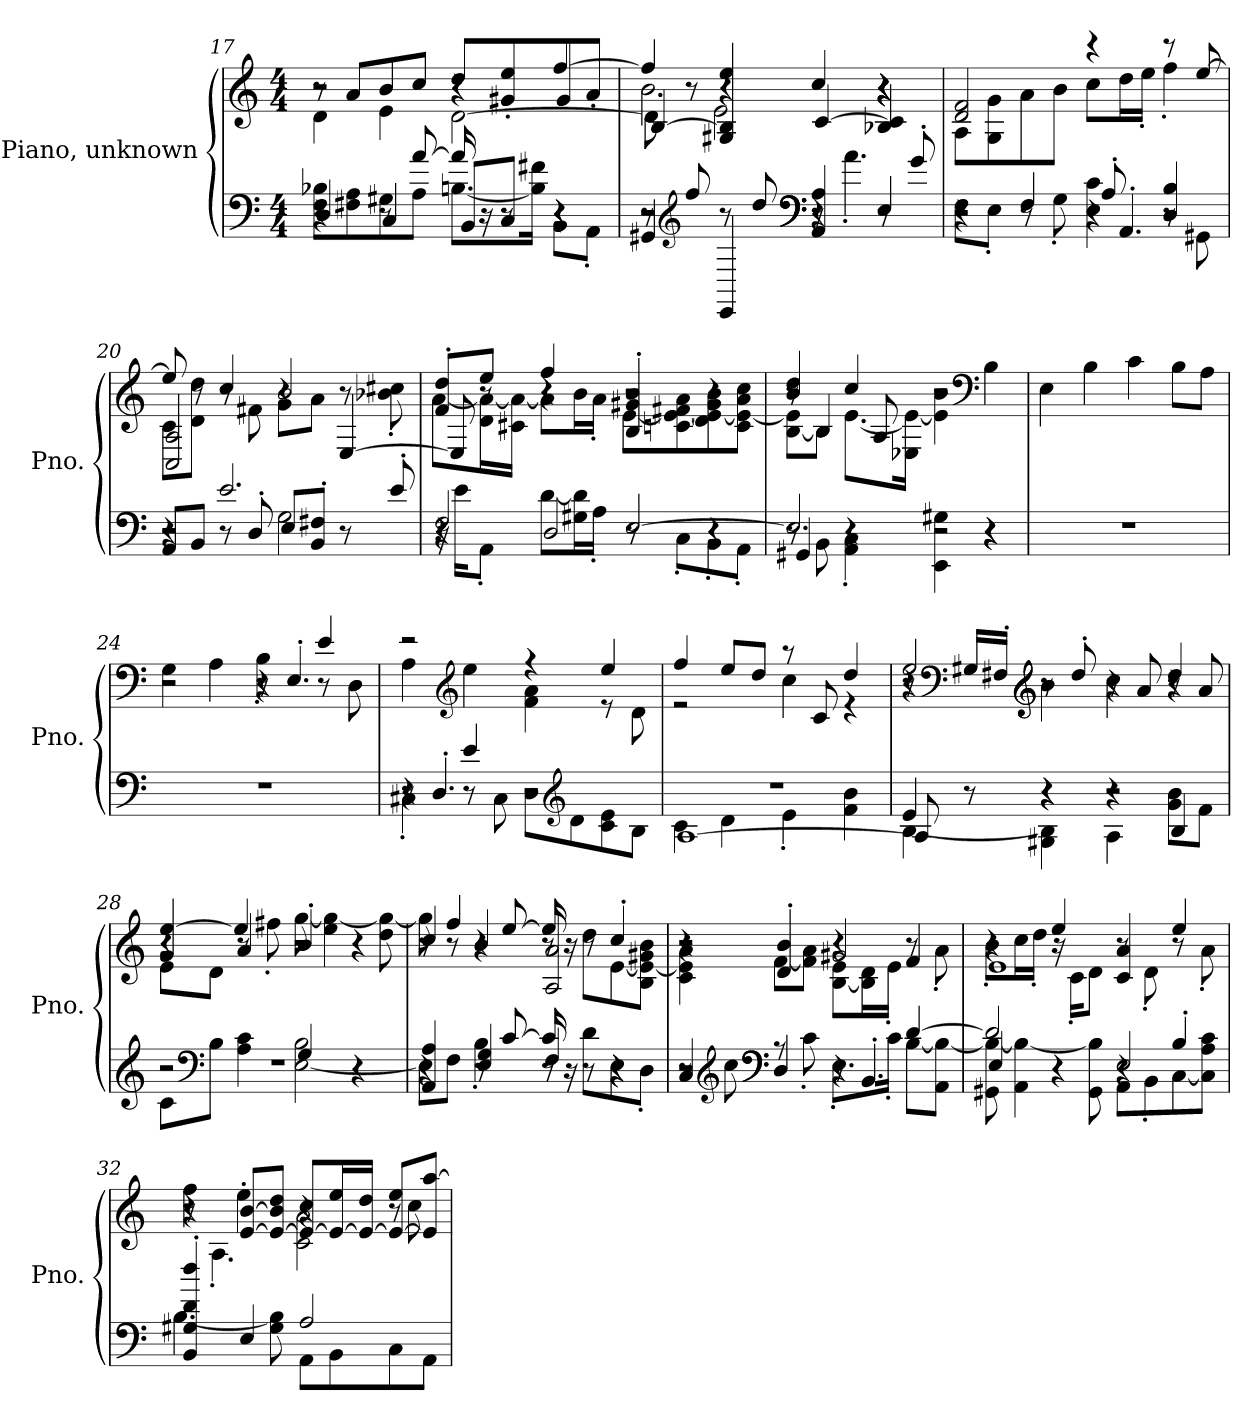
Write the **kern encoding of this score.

**kern	**kern
*part1	*part1
*staff2	*staff1
*I"Piano, unknown	*
*I'Pno.	*
!!LO:LB:g=z
*clefF4	*clefG2
*k[]	*k[]
*M4/4	*M4/4
=17	=17
*^	*^
*	*^	*	*^
4r	8F\ 8B-X\L	4D/	2r	8r	4d\
.	8F#X\ 8A\	.	.	8a/L	.
8r	8G#X\	4C/	.	8b/	4e\
[8a/	8A\J	.	.	8cc/J	.
16a/]	[8.Bn\L	8BB/L	4r	8dd/L	[2d\
16r	.	.	.	.	.
8r	.	8C/J	.	8g#X/' 8ee/'	.
.	16B\] 16f#X\Jk	.	.	.	.
4r	8BB\L	4r	[4ff/	8g#/	.
.	8AA'\J	.	.	8a'/J	.
=18	=18	=18	=18	=18	=18
*	*	*	*	*	*^
8r	2r	4GG#X/	4ff/]	2.b\	[4B/	8d\]
*clefG2	*	*	*	*	*	*
8ff/	.	.	.	.	.	8r
8r	.	4EE/	4r	.	4G#X/ 4B/] 4ee/	2e\
8dd/	.	.	.	.	.	.
*clefF4	*	*	*	*	*	*
4r	8r	4AA/ 4A/	4cc/	.	[4c/	.
.	4.a'\	.	.	.	.	.
8r	.	4E/	4r	4r	4B-X/ 4c/]	4r
8g'/	.	.	.	.	.	.
*	*	*	*	*v	*v	*v
=19	=19	=19	=19	=19
2r	8F\L	4r	2d/ 2f/	8A\L
.	8E'\J	.	.	8G\ 8g\
.	8r	4F/	.	8a\
.	8G'\	.	.	8b\J
4r	4E\ 4c\	8A'/	4r	8cc\L
.	.	4.AA'/	.	16dd\L
.	.	.	.	16ee'\JJ
4D/ 4B/	8r	.	8r	4ff'\
.	8GG#X\	.	[8ee/	.
!!LO:PB:g=z
=20	=20	=20	=20	=20
*	*	*	*	*^
4r	2r	8AA/L	8ee/]	8c\L	2C/ 2A/
.	.	8BB/J	8r	8d\ 8dd\J	.
2.e/	.	8r	4cc/	8r	.
.	.	8D'/	.	8f#X\	.
.	2G\	8E/L	2b/	8g\L	4r
.	.	8BB/' 8F#X/'J	.	8a\J	.
.	.	8r	.	8r	[4E/
.	.	8e'/	.	8b-X\' 8cc#X\'	.
=21	=21	=21	=21	=21	=21
2F/	16r	4r	8f/' 8dd/'L	[8a\L	8E/]
.	16e\KL	.	.	.	.
.	8AA'\J	.	8ee/J	16d\ 16a\_L	8r
.	.	.	.	16c#X\ 16a\_JJ	.
.	[8d\L	2D/	4ff/	8a\L]	4r
.	16G#X\ 16d\]L	.	.	16b\L	.
.	16A'\JJ	.	.	16a'\JJ	.
[2E/	8r	.	4B/' 4g#X/' 4b/'	[8e\L	2r
.	8C'\L	.	.	8cn\ 8e\_ 8f#X\ 8a\	.
.	8BB'\	4r	4r	8d\ 8e\_ 8g#\ 8b\	.
.	8AA'\J	.	.	8c\ 8e\_ 8a\ 8cc\J	.
=22	=22	=22	=22	=22	=22
2.E/]	8r	4GG#X/	4b/ 4dd/	[8B\ 8e\]L	8r
.	8BB\	.	.	8B\J]	4B/
.	4AA\' 4C\'	4r	4cc/	[8.e\L	.
.	.	.	.	.	8A/
.	.	.	.	16E-X\ 16e\_Jk	.
.	4EE\ 4G#X\	2r	2r	4e\] 4b\	2r
*	*	*	*clefF4	*	*
4r	4r	.	.	4B\	.
*v	*v	*v	*	*	*
*	*v	*v	*v
!!LO:LB:g=z
=23	=23
1r	4E\
.	4B\
.	4c\
.	8B\L
.	8A\J
=24	=24
*	*^
*	*	*^
1r	2r	4G\	2r
.	.	4A\	.
.	4r	4B'\	8r
.	.	.	4.E'/
.	4e/	8r	.
.	.	8D\	.
*	*	*v	*v
=25	=25	=25
*^	*	*
*	*^	*	*
4r	4C#X'\	8r	2r	4A\
.	.	4.D'/	.	.
*	*	*	*clefG2	*
4e/	8r	.	.	4ee\
.	8C#\	.	.	.
2r	8D\L	2r	4r	4f\ 4a\
*clefG2	*	*	*	*
.	8d\	.	.	.
.	8c\ 8e\	.	4ee/	8r
.	8B\J	.	.	8d\
=26	=26	=26	=26	=26
1r	4c\	[1A	4ff/	2r
.	4d\	.	8ee/L	.
.	.	.	8dd/J	.
.	4e'\	.	8r	4cc\
.	.	.	8c/	.
.	4f\ 4b\	.	4dd/	4r
!!LO:LB:g=z
=27	=27	=27	=27	=27
*	*	*	*	*^
4e/	[4B\	8A/]	2ee/	4r	8r
*	*	*	*clefF4	*	*
.	.	8r	.	.	16G#X/LL
.	.	.	.	.	16F#X'/JJ
*	*	*	*clefG2	*	*
4r	4G#X\ 4B\]	4r	.	4b\	8r
.	.	.	.	.	8dd'/
2r	4A\	4r	4r	4cc\	8r
.	.	.	.	.	8a/
.	8g\ 8b\L	4B/	4dd/	4r	8r
.	8f\J	.	.	.	8a/
=28	=28	=28	=28	=28	=28
1r	8c\L	2r	4r	8e\L	4g/ [4ee/
*clefF4	*	*	*	*	*
.	8B\J	.	.	8d\J	.
.	4A\ 4c\	.	4a/	8r	4ee/]
.	.	.	.	8ff#X'\	.
.	[2E\ 2B\	4G/	2r	[8gg\	4b'/
.	.	.	.	4ee\ 4gg\_	.
.	.	4r	.	.	4r
.	.	.	.	8dd\ 8gg\_	.
=29	=29	=29	=29	=29	=29
4r	8E\L]	4AA/ 4A/	8r	8gg\]	4cc/
.	8F\J	.	4ff/	8r	.
8r	4B'\	4E/ 4G/	.	4r	4b/
[8c/	.	.	[8ee/	.	.
16c/]	8r	4F/	16ee/]	8r	2A/ 2a/
16r	.	.	16r	.	.
8r	8d\L	.	8r	8dd\L	.
4r	8E\	4r	4cc'/	[8e\	.
.	8D'\J	.	.	8B\ 8e\_ 8g#X\ 8b\J	.
!!LO:LB:g=z	!!	!!
=30	=30	=30	=30	=30	=30
2r	8r	4C/	2r	4c\ 4e\] 4a\	4r
*clefG2	*	*	*	*	*
.	8cc\	.	.	.	.
*clefF4	*	*	*	*	*
.	8r	4D/	.	[8f\L	4d/' 4b/'
.	8c'\	.	.	8f\] 8a\J	.
4r	8.E'\L	8r	4r	[8B\ 8e\L	2g#X/
.	.	4.BB'/	.	16B\] 16d\L	.
.	16c'\Jk	.	.	16e'\JJ	.
[4d/	[8B\L	.	4f/	8r	.
.	8AA\ 8B\_J	.	.	8a'\	.
=31	=31	=31	=31	=31	=31
2d/]	8GG#X\ 8B\_	4E/	4r	8b'\L	1e
.	4AA\ 4B\_	.	.	16cc\L	.
.	.	.	.	16dd'\JJ	.
.	.	4r	4ee/	16r	.
.	.	.	.	16c'\KL	.
.	8GG#\ 8B\]	.	.	8d\J	.
4r	8AA\L	2E/	4c/ 4a/	8r	.
.	8BB'\	.	.	8d'\	.
4B'/	[8C\	.	4ee/	8r	.
.	8C\] 8A\ 8c\J	.	.	8a'\	.
*	*v	*v	*	*	*
=32	=32	=32	=32	=32
4BB/' 4G#X/' 4d/' 4dd/'	[4.B\	4r	8r	4ff\
.	.	.	4.A'\	.
4E/	.	[8e/ [8b/L	.	4ee'\
.	8G#\ 8B\]	8e/_ 8b/] 8dd/J	.	.
2A/	8AA\L	8e/_ 8cc/L	4r	2c\ 2a\
.	8BB\	16e/_ 16ee/L	.	.
.	.	16e/_ 16dd/JJ	.	.
.	8C\	8e/_ 8ee/L	8r	.
.	8AA\J	8e/] [8aa/J	8cc\	.
*v	*v	*	*	*
*	*v	*v	*v
=	=
*-	*-
